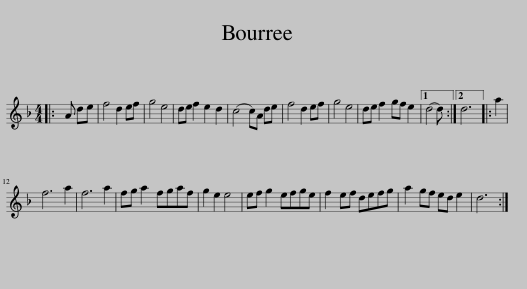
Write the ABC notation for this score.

X:1
L:1/8
M:4/4
I:linebreak $
K:Dmin
V:1 treble
V:1
|: A de | f4 d2 ef | g4 e4 | de f2 e2 d2 | (c4 c)A de | %5
 f4 d2 ef | g4 e4 | de f2 gf e2 |1 (d4 d) :|2 d6 |: %10
 a2 |$ f6 a2 | f6 a2 | fg a2 fgaf | g2 e2 e4 | %15
 ef g2 efge | f2 ef defg | a2 gf ed e2 | d6 :| %19
